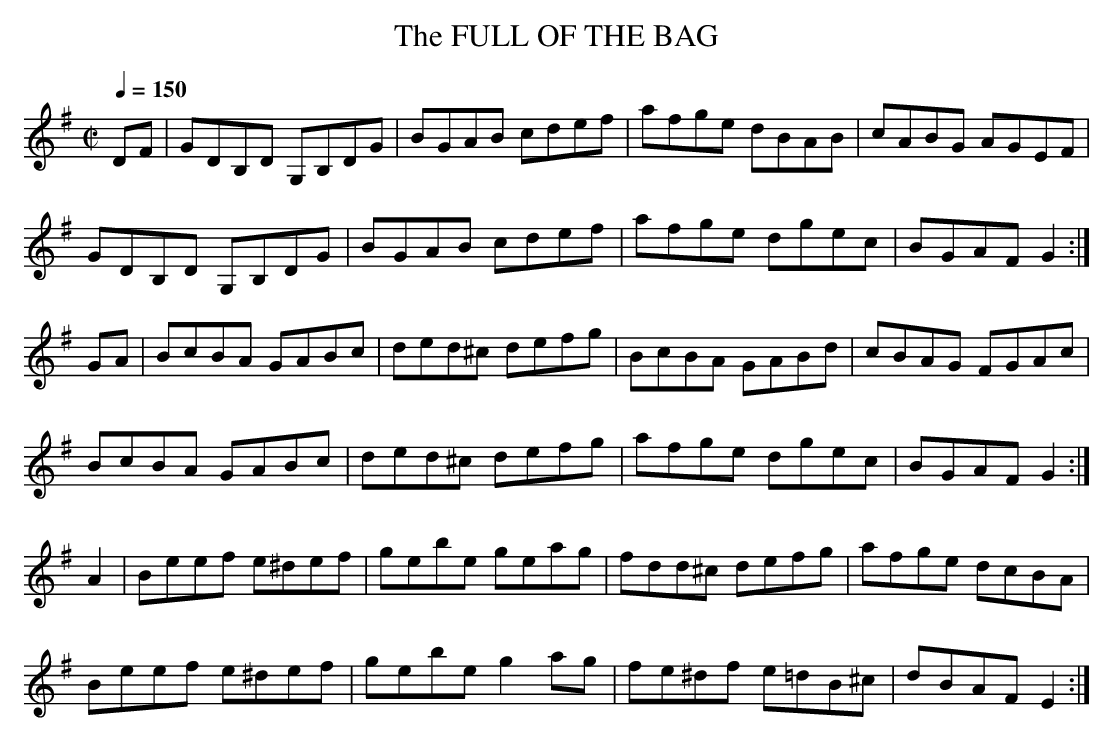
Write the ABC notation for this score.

X:1
T:FULL OF THE BAG, The
Q:1/4=150
M:C|
L:1/8
K:G
DF|GDB,D G,B,DG|BGAB cdef|afge dBAB|cABG AGEF|
GDB,D G,B,DG|BGAB cdef|afge dgec|BGAF G2:|
GA|BcBA GABc|ded^c defg|BcBA GABd|cBAG FGAc|
BcBA GABc|ded^c defg|afge dgec|BGAF G2:|
A2|Beef e^def|gebe geag|fdd^c defg|afge dcBA|
Beef e^def|gebe g2ag|fe^df e=dB^c|dBAF E2:|
